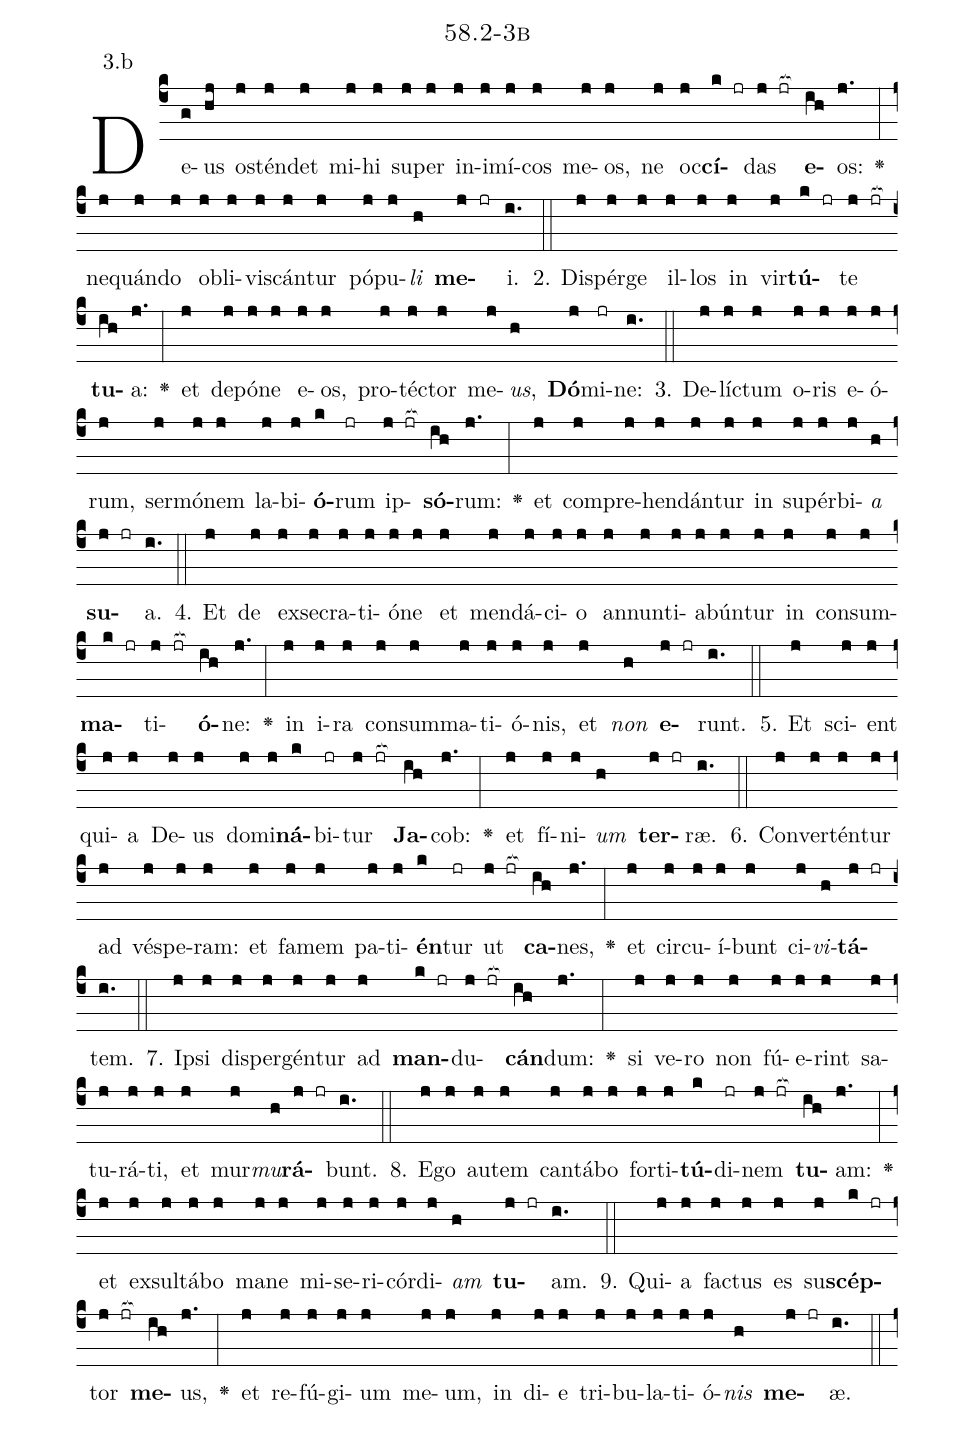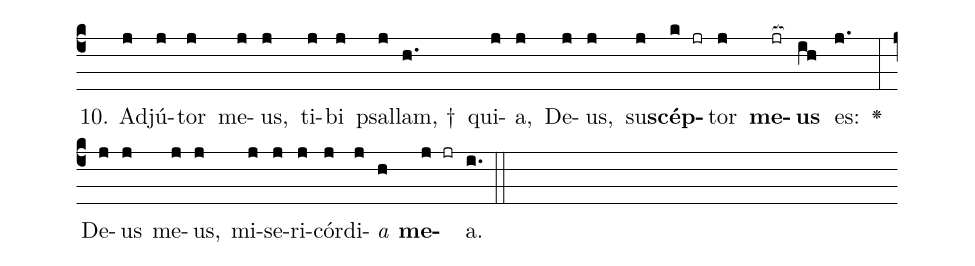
name: 58.2-3b;
annotation: 3.b;
%%
(c4)De(g)us(hj) os(j)tén(j)det(j) mi(j)hi(j) su(j)per(j) in(j)i(j)mí(j)cos(j) me(j)os,(j) ne(j) oc(j)<b>cí</b>(k jr)das(j jr[ocb:1{]) <b>e</b>(ih[ocb:0}])os:(j.) <v>\greheightstar</v>(:) ne(j)quán(j)do(j) ob(j)li(j)vis(j)cán(j)tur(j) pó(j)pu(j)<i>li</i>(h) <b>me</b>(j jr)i.(i.) (::)
2. Di(j)spér(j)ge(j) il(j)los(j) in(j) vir(j)<b>tú</b>(k jr)te(j jr[ocb:1{]) <b>tu</b>(ih[ocb:0}])a:(j.) <v>\greheightstar</v>(:) et(j) de(j)pó(j)ne(j) e(j)os,(j) pro(j)téc(j)tor(j) me(j)<i>us</i>,(h) <b>Dó</b>(j)mi(jr)ne:(i.) (::)
3. De(j)líc(j)tum(j) o(j)ris(j) e(j)ó(j)rum,(j) ser(j)mó(j)nem(j) la(j)bi(j)<b>ó</b>(k)rum(jr) ip(j jr[ocb:1{])<b>só</b>(ih[ocb:0}])rum:(j.) <v>\greheightstar</v>(:) et(j) com(j)pre(j)hen(j)dán(j)tur(j) in(j) su(j)pér(j)bi(j)<i>a</i>(h) <b>su</b>(j jr)a.(i.) (::)
4. Et(j) de(j) ex(j)se(j)cra(j)ti(j)ó(j)ne(j) et(j) men(j)dá(j)ci(j)o(j) an(j)nun(j)ti(j)a(j)bún(j)tur(j) in(j) con(j)sum(j)<b>ma</b>(k jr)ti(j jr[ocb:1{])<b>ó</b>(ih[ocb:0}])ne:(j.) <v>\greheightstar</v>(:) in(j) i(j)ra(j) con(j)sum(j)ma(j)ti(j)ó(j)nis,(j) et(j) <i>non</i>(h) <b>e</b>(j jr)runt.(i.) (::)
5. Et(j) sci(j)ent(j) qui(j)a(j) De(j)us(j) do(j)mi(j)<b>ná</b>(k)bi(jr)tur(j jr[ocb:1{]) <b>Ja</b>(ih[ocb:0}])cob:(j.) <v>\greheightstar</v>(:) et(j) fí(j)ni(j)<i>um</i>(h) <b>ter</b>(j jr)ræ.(i.) (::)
6. Con(j)ver(j)tén(j)tur(j) ad(j) vés(j)pe(j)ram:(j) et(j) fa(j)mem(j) pa(j)ti(j)<b>én</b>(k)tur(jr) ut(j jr[ocb:1{]) <b>ca</b>(ih[ocb:0}])nes,(j.) <v>\greheightstar</v>(:) et(j) cir(j)cu(j)í(j)bunt(j) ci(j)<i>vi</i>(h)<b>tá</b>(j jr)tem.(i.) (::)
7. Ip(j)si(j) di(j)sper(j)gén(j)tur(j) ad(j) <b>man</b>(k jr)du(j jr[ocb:1{])<b>cán</b>(ih[ocb:0}])dum:(j.) <v>\greheightstar</v>(:) si(j) ve(j)ro(j) non(j) fú(j)e(j)rint(j) sa(j)tu(j)rá(j)ti,(j) et(j) mur(j)<i>mu</i>(h)<b>rá</b>(j jr)bunt.(i.) (::)
8. E(j)go(j) au(j)tem(j) can(j)tá(j)bo(j) for(j)ti(j)<b>tú</b>(k)di(jr)nem(j jr[ocb:1{]) <b>tu</b>(ih[ocb:0}])am:(j.) <v>\greheightstar</v>(:) et(j) ex(j)sul(j)tá(j)bo(j) ma(j)ne(j) mi(j)se(j)ri(j)cór(j)di(j)<i>am</i>(h) <b>tu</b>(j jr)am.(i.) (::)
9. Qui(j)a(j) fac(j)tus(j) es(j) su(j)<b>scép</b>(k jr)tor(j jr[ocb:1{]) <b>me</b>(ih[ocb:0}])us,(j.) <v>\greheightstar</v>(:) et(j) re(j)fú(j)gi(j)um(j) me(j)um,(j) in(j) di(j)e(j) tri(j)bu(j)la(j)ti(j)ó(j)<i>nis</i>(h) <b>me</b>(j jr)æ.(i.) (::)
10. Ad(j)jú(j)tor(j) me(j)us,(j) ti(j)bi(j) psal(j)lam, †(h.) qui(j)a,(j) De(j)us,(j) su(j)<b>scép</b>(k jr)tor(j) <b>me</b>(jr[ocb:1{])<b>us</b>(ih[ocb:0}]) es:(j.) <v>\greheightstar</v>(:) De(j)us(j) me(j)us,(j) mi(j)se(j)ri(j)cór(j)di(j)<i>a</i>(h) <b>me</b>(j jr)a.(i.) (::)
